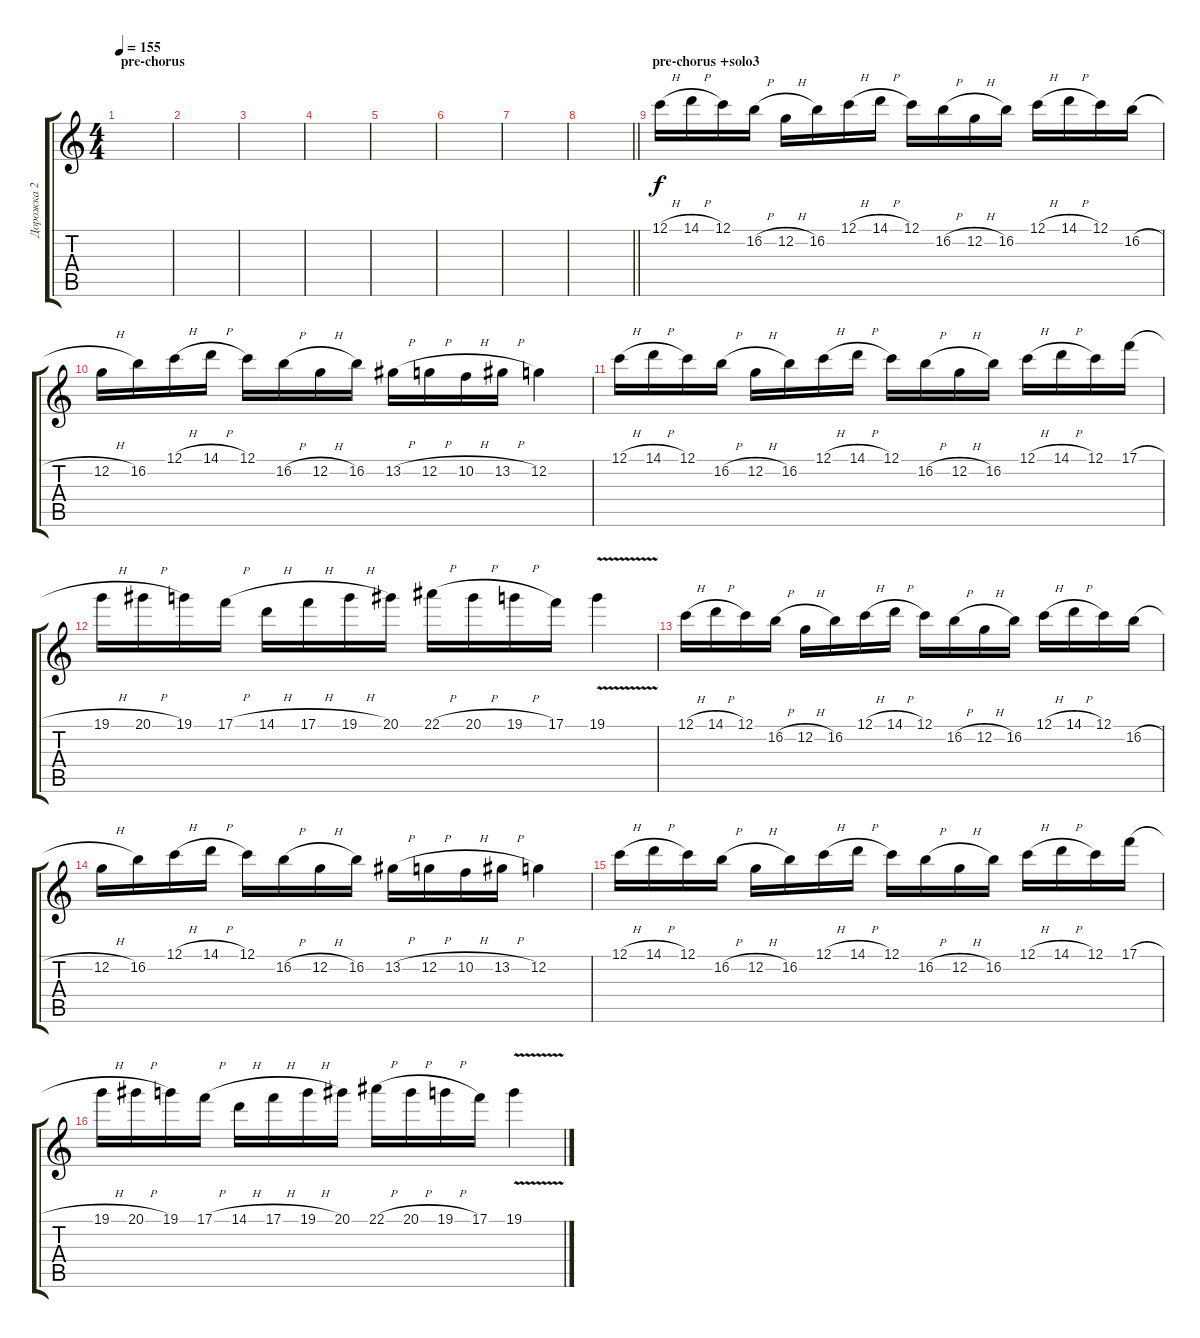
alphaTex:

\track ("Дорожка 2" "Дорожка 2") {instrument distortionguitar}
\staff {score tabs}
\tuning (C4 G3 Eb3 Bb2 F2 C2) {hide}
\ts (4 4)
\section ("" "pre-chorus")
\tempo 155
\clef g2
\ks c
|
|
|
|
|
|
|
\barLineRight lightlight
|
\section ("" "pre-chorus +solo3")
12.1{h}.16 14.1{h}.16 12.1.16 16.2{h}.16 12.2{h}.16 16.2.16 12.1{h}.16 14.1{h}.16 12.1.16 16.2{h}.16 12.2{h}.16 16.2.16 12.1{h}.16 14.1{h}.16 12.1.16 16.2{h}.16 |
12.2{h}.16 16.2.16 12.1{h}.16 14.1{h}.16 12.1.16 16.2{h}.16 12.2{h}.16 16.2.16 13.2{h}.16 12.2{h}.16 10.2{h}.16 13.2{h}.16 12.2.4 |
12.1{h}.16 14.1{h}.16 12.1.16 16.2{h}.16 12.2{h}.16 16.2.16 12.1{h}.16 14.1{h}.16 12.1.16 16.2{h}.16 12.2{h}.16 16.2.16 12.1{h}.16 14.1{h}.16 12.1.16 17.1{h}.16 |
19.1{h}.16 20.1{h}.16 19.1.16 17.1{h}.16 14.1{h}.16 17.1{h}.16 19.1{h}.16 20.1.16 22.1{h}.16 20.1{h}.16 19.1{h}.16 17.1.16 19.1{v}.4 |
12.1{h}.16 14.1{h}.16 12.1.16 16.2{h}.16 12.2{h}.16 16.2.16 12.1{h}.16 14.1{h}.16 12.1.16 16.2{h}.16 12.2{h}.16 16.2.16 12.1{h}.16 14.1{h}.16 12.1.16 16.2{h}.16 |
12.2{h}.16 16.2.16 12.1{h}.16 14.1{h}.16 12.1.16 16.2{h}.16 12.2{h}.16 16.2.16 13.2{h}.16 12.2{h}.16 10.2{h}.16 13.2{h}.16 12.2.4 |
12.1{h}.16 14.1{h}.16 12.1.16 16.2{h}.16 12.2{h}.16 16.2.16 12.1{h}.16 14.1{h}.16 12.1.16 16.2{h}.16 12.2{h}.16 16.2.16 12.1{h}.16 14.1{h}.16 12.1.16 17.1{h}.16 |
19.1{h}.16 20.1{h}.16 19.1.16 17.1{h}.16 14.1{h}.16 17.1{h}.16 19.1{h}.16 20.1.16 22.1{h}.16 20.1{h}.16 19.1{h}.16 17.1.16 19.1{v}.4
